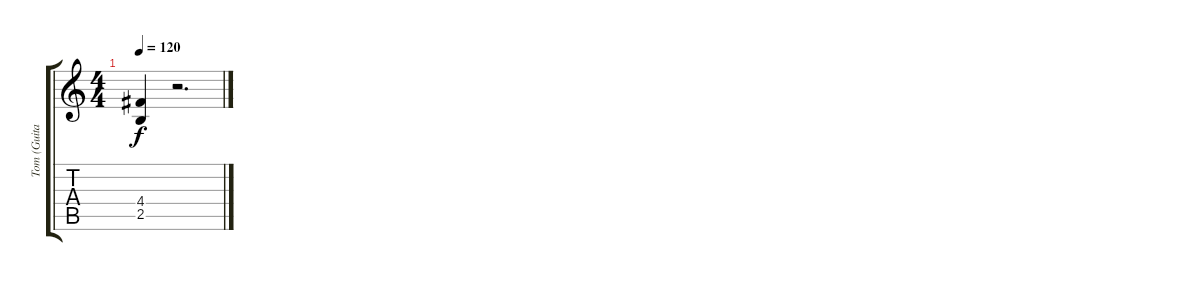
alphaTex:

\track ("Tom (Guitar)" "Tom (Guita") {instrument distortionguitar}
\staff {score tabs}
\tuning (E4 B3 G3 D3 A2 E2) {hide}
\ts (4 4)
\tempo 120
\clef g2
\ks c
(4.4 2.5).4{dy f} r.2{d}
